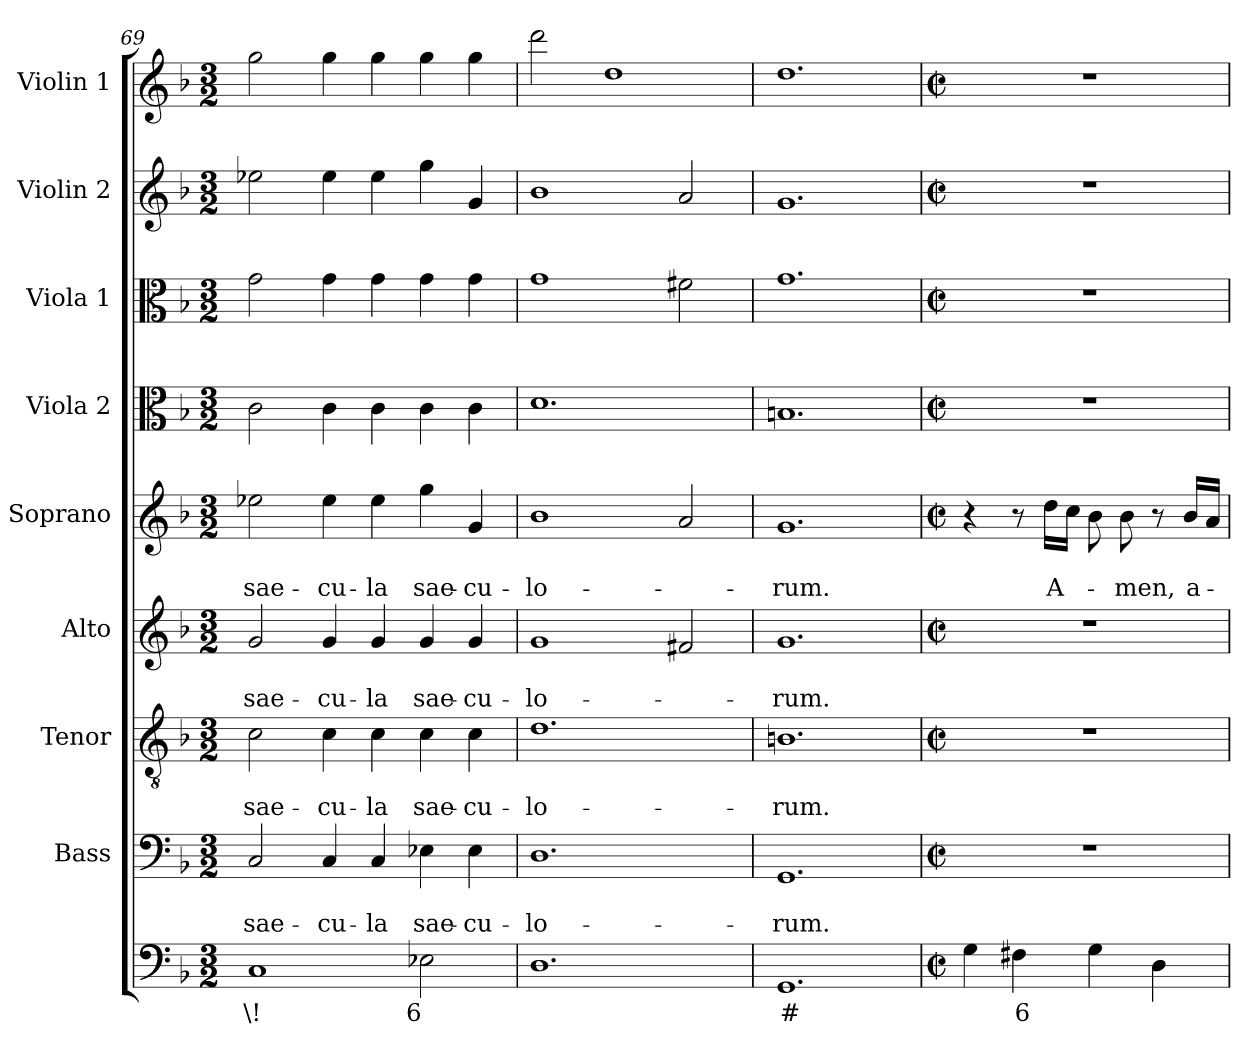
**kern	**text	**kern	**text	**text	**kern	**text	**text	**kern	**text	**text	**kern	**text	**text	**kern	**kern	**kern	**kern
*part9	*part9	*part8	*part8	*part8	*part7	*part7	*part7	*part6	*part6	*part6	*part5	*part5	*part5	*part4	*part3	*part2	*part1
*staff9	*staff9	*staff8	*staff8	*staff8	*staff7	*staff7	*staff7	*staff6	*staff6	*staff6	*staff5	*staff5	*staff5	*staff4	*staff3	*staff2	*staff1
*	*	*I"Bass	*	*	*I"Tenor	*	*	*I"Alto	*	*	*I"Soprano	*	*	*I"Viola 2	*I"Viola 1	*I"Violin 2	*I"Violin 1
*	*	*I'B	*	*	*I'T	*	*	*I'A	*	*	*I'S	*	*	*I'Vla. 2	*I'Vla. 1	*I'Vln. 2	*I'Vln. 1
*clefF4	*	*clefF4	*	*	*clefGv2	*	*	*clefG2	*	*	*clefG2	*	*	*clefC3	*clefC3	*clefG2	*clefG2
*k[b-]	*	*k[b-]	*	*	*k[b-]	*	*	*k[b-]	*	*	*k[b-]	*	*	*k[b-]	*k[b-]	*k[b-]	*k[b-]
*F:	*	*F:	*	*	*F:	*	*	*F:	*	*	*F:	*	*	*F:	*F:	*F:	*F:
*M3/2	*	*M3/2	*	*	*M3/2	*	*	*M3/2	*	*	*M3/2	*	*	*M3/2	*M3/2	*M3/2	*M3/2
=69	=69	=69	=69	=69	=69	=69	=69	=69	=69	=69	=69	=69	=69	=69	=69	=69	=69
!	!LO:LY:b	!	!	!LO:LY:b	!	!	!LO:LY:b	!	!	!LO:LY:b	!	!	!LO:LY:b	!	!	!	!
1C	\!	2C/	.	sae-	2c\	.	sae-	2g/	.	sae-	2ee-X\	.	sae-	2c\	2g\	2ee-X\	2gg\
!	!	!	!	!LO:LY:b	!	!	!LO:LY:b	!	!	!LO:LY:b	!	!	!LO:LY:b	!	!	!	!
.	.	4C/	.	-cu-	4c\	.	-cu-	4g/	.	-cu-	4ee-\	.	-cu-	4c\	4g\	4ee-\	4gg\
!	!	!	!	!LO:LY:b	!	!	!LO:LY:b	!	!	!LO:LY:b	!	!	!LO:LY:b	!	!	!	!
.	.	4C/	.	-la	4c\	.	-la	4g/	.	-la	4ee-\	.	-la	4c\	4g\	4ee-\	4gg\
!	!LO:LY:b	!	!	!LO:LY:b	!	!	!LO:LY:b	!	!	!LO:LY:b	!	!	!LO:LY:b	!	!	!	!
2E-X\	6	4E-X\	.	sae-	4c\	.	sae-	4g/	.	sae-	4gg\	.	sae-	4c\	4g\	4gg\	4gg\
!	!	!	!	!LO:LY:b	!	!	!LO:LY:b	!	!	!LO:LY:b	!	!	!LO:LY:b	!	!	!	!
.	.	4E-\	.	-cu-	4c\	.	-cu-	4g/	.	-cu-	4g/	.	-cu-	4c\	4g\	4g/	4gg\
=70	=70	=70	=70	=70	=70	=70	=70	=70	=70	=70	=70	=70	=70	=70	=70	=70	=70
*^	*	*	*	*	*	*	*	*	*	*	*	*	*	*	*	*	*
!	!	!	!	!	!LO:LY:b	!	!	!LO:LY:b	!	!	!LO:LY:b	!	!	!LO:LY:b	!	!	!	!
1.D	2ryy	.	1.D	.	-lo-	1.d	.	-lo-	1g	.	-lo-	1b-	.	-lo-	1.d	1g	1b-	2ddd\
.	2ryy	.	.	.	.	.	.	.	.	.	.	.	.	.	.	.	.	1dd
.	2ryy	.	.	.	.	.	.	.	2f#X/	.	.	2a/	.	.	.	2f#X\	2a/	.
=71	=71	=71	=71	=71	=71	=71	=71	=71	=71	=71	=71	=71	=71	=71	=71	=71	=71	=71
!	!	!LO:LY:b	!	!	!LO:LY:b	!	!	!LO:LY:b	!	!	!LO:LY:b	!	!	!LO:LY:b	!	!	!	!
*v	*v	*	*	*	*	*	*	*	*	*	*	*	*	*	*	*	*	*
1.GG	#	1.GG	.	-rum.	1.Bn	.	-rum.	1.g	.	-rum.	1.g	.	-rum.	1.Bn	1.g	1.g	1.dd
!!LO:LB:g=z
=72	=72	=72	=72	=72	=72	=72	=72	=72	=72	=72	=72	=72	=72	=72	=72	=72	=72
*M2/2	*	*M2/2	*	*	*M2/2	*	*	*M2/2	*	*	*M2/2	*	*	*M2/2	*M2/2	*M2/2	*M2/2
*met(c|)	*	*met(c|)	*	*	*met(c|)	*	*	*met(c|)	*	*	*met(c|)	*	*	*met(c|)	*met(c|)	*met(c|)	*met(c|)
*^	*	*	*	*	*	*	*	*	*	*	*	*	*	*	*	*	*
4G\	2ryy	.	1r	.	.	1r	.	.	1r	.	.	4r	.	.	1r	1r	1r	1r
!	!	!LO:LY:b	!	!	!	!	!	!	!	!	!	!	!	!	!	!	!	!
4F#X\	.	6	.	.	.	.	.	.	.	.	.	8r	.	.	.	.	.	.
!	!	!	!	!	!	!	!	!	!	!	!	!	!	!LO:LY:b	!	!	!	!
.	.	.	.	.	.	.	.	.	.	.	.	16dd\LL	.	A-	.	.	.	.
.	.	.	.	.	.	.	.	.	.	.	.	16cc\JJ	.	.	.	.	.	.
4G\	4ryy	.	.	.	.	.	.	.	.	.	.	8b-\	.	.	.	.	.	.
!	!	!	!	!	!	!	!	!	!	!	!	!	!	!LO:LY:b	!	!	!	!
.	.	.	.	.	.	.	.	.	.	.	.	8b-\	.	-men,	.	.	.	.
4D\	8ryy	.	.	.	.	.	.	.	.	.	.	8r	.	.	.	.	.	.
!	!	!	!	!	!	!	!	!	!	!	!	!	!	!LO:LY:b	!	!	!	!
.	8ryy	.	.	.	.	.	.	.	.	.	.	16b-/LL	.	a-	.	.	.	.
.	.	.	.	.	.	.	.	.	.	.	.	16a/JJ	.	.	.	.	.	.
*v	*v	*	*	*	*	*	*	*	*	*	*	*	*	*	*	*	*	*
=	=	=	=	=	=	=	=	=	=	=	=	=	=	=	=	=	=
*-	*-	*-	*-	*-	*-	*-	*-	*-	*-	*-	*-	*-	*-	*-	*-	*-	*-
